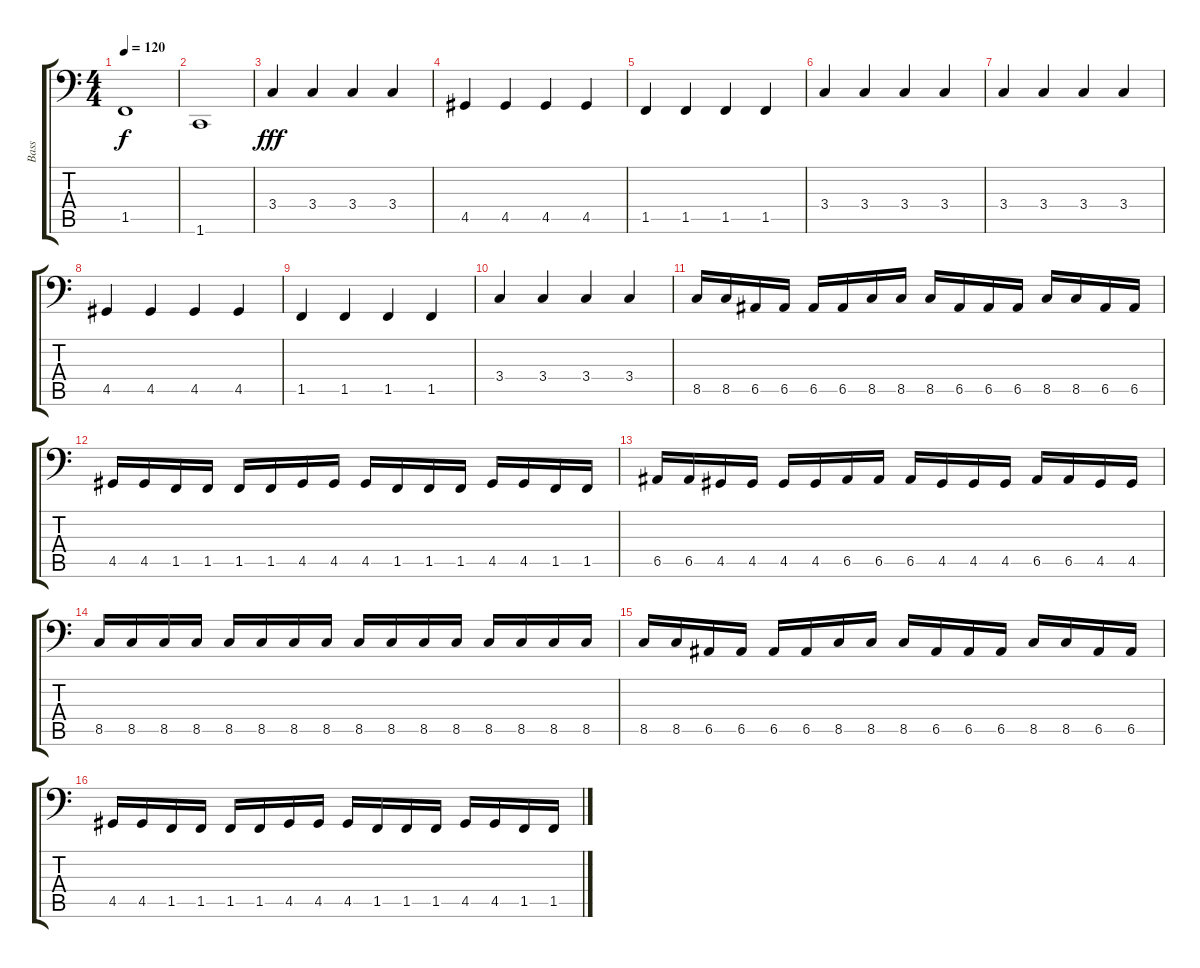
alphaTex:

\track ("Bass" "Bass") {instrument electricbassfinger}
\staff {score tabs}
\tuning (C3 G2 D2 A1 E1 B0) {hide}
\ts (4 4)
\tempo 120
\clef f4
\ks c
1.5.1{dy f} |
1.6.1 |
3.4.4{dy fff} 3.4.4 3.4.4 3.4.4 |
4.5.4 4.5.4 4.5.4 4.5.4 |
1.5.4 1.5.4 1.5.4 1.5.4 |
3.4.4 3.4.4 3.4.4 3.4.4 |
3.4.4 3.4.4 3.4.4 3.4.4 |
4.5.4 4.5.4 4.5.4 4.5.4 |
1.5.4 1.5.4 1.5.4 1.5.4 |
3.4.4 3.4.4 3.4.4 3.4.4 |
8.5.16 8.5.16 6.5.16 6.5.16 6.5.16 6.5.16 8.5.16 8.5.16 8.5.16 6.5.16 6.5.16 6.5.16 8.5.16 8.5.16 6.5.16 6.5.16 |
4.5.16 4.5.16 1.5.16 1.5.16 1.5.16 1.5.16 4.5.16 4.5.16 4.5.16 1.5.16 1.5.16 1.5.16 4.5.16 4.5.16 1.5.16 1.5.16 |
6.5.16 6.5.16 4.5.16 4.5.16 4.5.16 4.5.16 6.5.16 6.5.16 6.5.16 4.5.16 4.5.16 4.5.16 6.5.16 6.5.16 4.5.16 4.5.16 |
8.5.16 8.5.16 8.5.16 8.5.16 8.5.16 8.5.16 8.5.16 8.5.16 8.5.16 8.5.16 8.5.16 8.5.16 8.5.16 8.5.16 8.5.16 8.5.16 |
8.5.16 8.5.16 6.5.16 6.5.16 6.5.16 6.5.16 8.5.16 8.5.16 8.5.16 6.5.16 6.5.16 6.5.16 8.5.16 8.5.16 6.5.16 6.5.16 |
4.5.16 4.5.16 1.5.16 1.5.16 1.5.16 1.5.16 4.5.16 4.5.16 4.5.16 1.5.16 1.5.16 1.5.16 4.5.16 4.5.16 1.5.16 1.5.16
